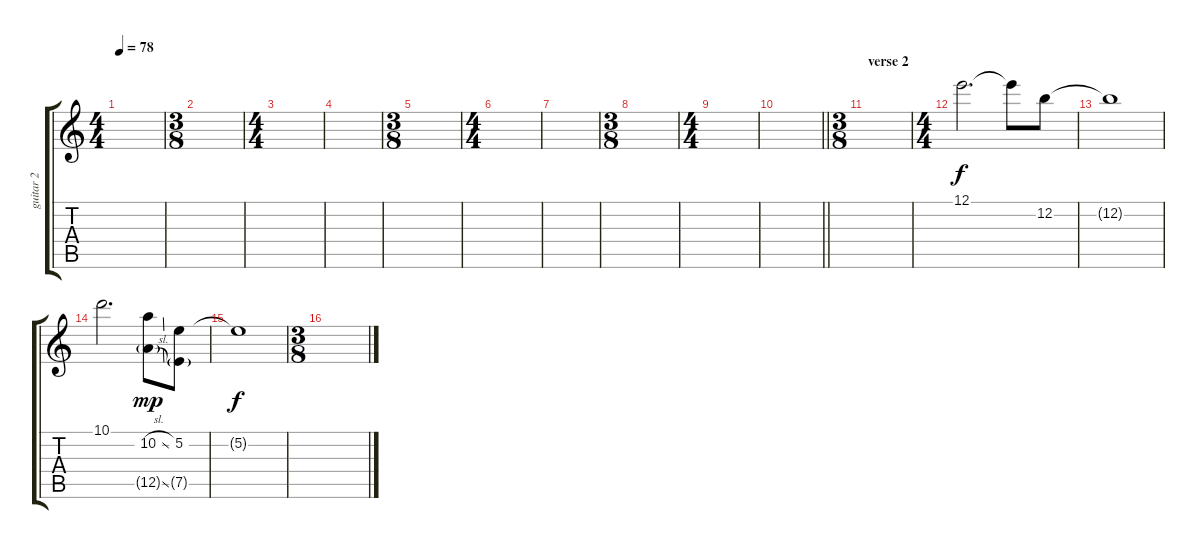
\track ("guitar 2" "guitar 2") {instrument acousticguitarsteel}
\staff {score tabs}
\tuning (E4 B3 G3 D3 A2 E2) {hide}
\ts (4 4)
\tempo 78
\clef g2
\ks c
|
\ts (3 8)
|
\ts (4 4)
|
|
\ts (3 8)
|
\ts (4 4)
|
|
\ts (3 8)
|
\ts (4 4)
|
\barLineRight lightlight
|
\ts (3 8)
\section ("" "verse 2")
|
\ts (4 4)
12.1.2{d} 12.1{t}.8 12.2.8 |
12.2{t}.1 |
10.1.2{d} (10.2{sl} 12.5{sl g}).8{dy mp} (5.2 7.5{g}).8 |
5.2{t}.1{dy f} |
\ts (3 8)
